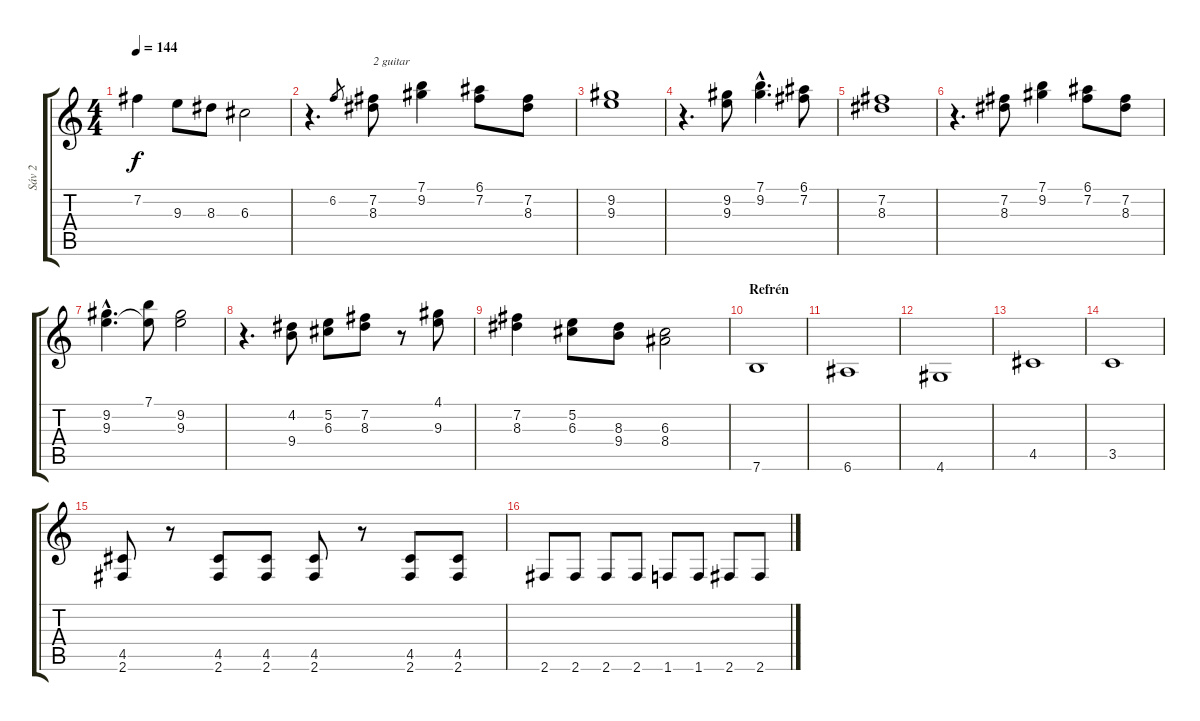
\track ("Sáv 2" "Sáv 2") {instrument distortionguitar}
\staff {score tabs}
\tuning (E4 B3 G3 D3 A2 E2) {hide}
\ts (4 4)
\tempo 144
\clef g2
\ks c
7.2.4{dy f} 9.3.8 8.3.8 6.3.2 |
r.4{d} 6.2.8{gr} (7.2 8.3).8{txt "2 guitar"} (7.1 9.2).4 (6.1 7.2).8 (7.2 8.3).8 |
(9.2 9.3).1 |
r.4{d} (9.2 9.3).8 (7.1{hac} 9.2{hac}).4{d} (6.1 7.2).8 |
(7.2 8.3).1 |
r.4{d} (7.2 8.3).8 (7.1 9.2).4 (6.1 7.2).8 (7.2 8.3).8 |
(9.2{hac} 9.3{hac}).4{d} (7.1 9.3{t}).8 (9.2 9.3).2 |
r.4{d} (4.2 9.4).8 (5.2 6.3).8 (7.2 8.3).8 r.8 (4.1 9.3).8 |
(7.2 8.3).4 (5.2 6.3).8 (8.3 9.4).8 (6.3 8.4).2 |
\section ("" "Refrén")
7.6.1 |
6.6.1 |
4.6.1 |
4.5.1 |
3.5.1 |
(4.5 2.6).8 r.8 (4.5 2.6).8 (4.5 2.6).8 (4.5 2.6).8 r.8 (4.5 2.6).8 (4.5 2.6).8 |
2.6.8 2.6.8 2.6.8 2.6.8 1.6.8 1.6.8 2.6.8 2.6.8
